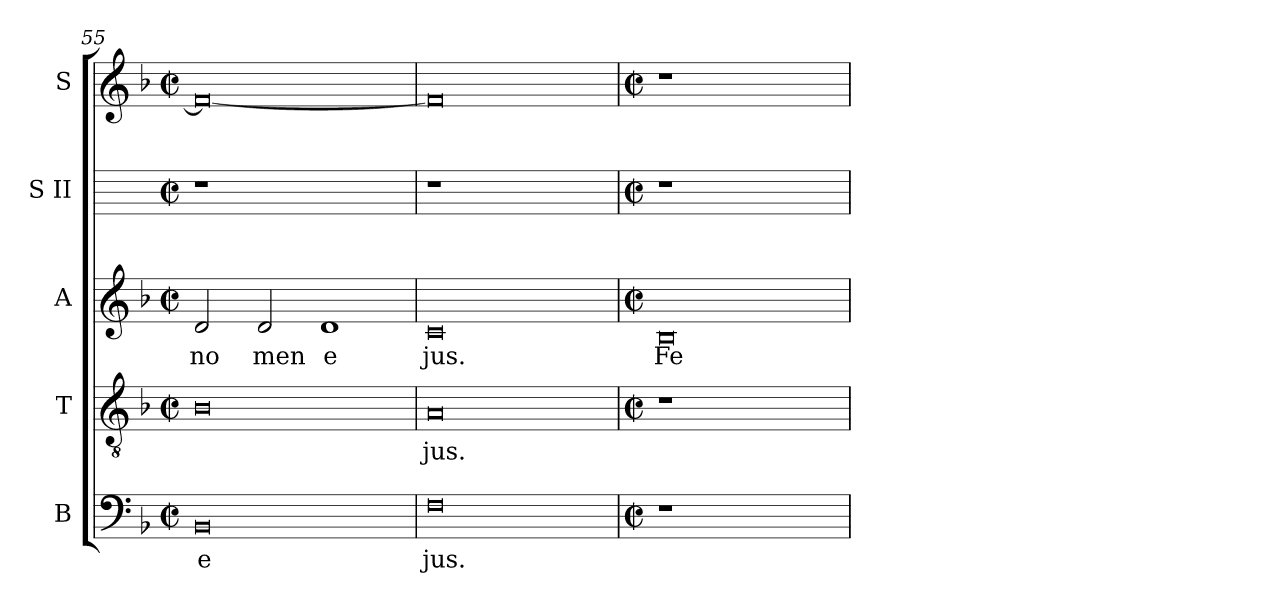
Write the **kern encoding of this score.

**kern	**text	**kern	**text	**kern	**text	**kern	**kern	**text
*part5	*part5	*part4	*part4	*part3	*part3	*part2	*part1	*part1
*staff5	*staff5	*staff4	*staff4	*staff3	*staff3	*staff2	*staff1	*staff1
*I"B	*	*I"T	*	*I"A	*	*I"S II	*I"S	*
*I'B	*	*I'T	*	*I'A	*	*	*I'S	*
*clefF4	*	*clefGv2	*	*clefG2	*	*	*clefG2	*
*k[b-]	*	*k[b-]	*	*k[b-]	*	*k[]	*k[b-]	*
*F:	*	*F:	*	*F:	*	*C:	*F:	*
*M2/2	*	*M2/2	*	*M2/2	*	*M2/2	*M2/2	*
*met(c|)	*	*met(c|)	*	*met(c|)	*	*met(c|)	*met(c|)	*
=55	=55	=55	=55	=55	=55	=55	=55	=55
!	!LO:LY:b:cj	!	!LO:LY:b:cj	!	!LO:LY:b:cj	!	!	!LO:LY:b:cj
0BB-	e	0B-	--	2d/	no	1r	0f_<	.
!	!	!	!	!	!LO:LY:b:cj	!	!	!
.	.	.	.	2d/	men	.	.	.
!	!	!	!	!	!LO:LY:b:cj	!	!	!
.	.	.	.	1d	e	1ryy	.	.
=56	=56	=56	=56	=56	=56	=56	=56	=56
!	!LO:LY:b:cj	!	!LO:LY:b:cj	!	!LO:LY:b:cj	!	!	!LO:LY:b:cj
0F	jus.	0A	-jus.	0c	jus.	1r	0f]	.
.	.	.	.	.	.	1ryy	.	.
!!LO:LB:g=z
=57!	=57!	=57!	=57!	=57!	=57!	=57!	=57!	=57!
*M2/2	*	*M2/2	*	*M2/2	*	*M2/2	*M2/2	*
*met(c|)	*	*met(c|)	*	*met(c|)	*	*met(c|)	*met(c|)	*
!	!	!	!	!	!LO:LY:b:cj	!	!	!
1r	.	1r	.	0B-	Fe	1r	1r	.
1ryy	.	1ryy	.	.	.	1ryy	1ryy	.
=	=	=	=	=	=	=	=	=
*-	*-	*-	*-	*-	*-	*-	*-	*-
